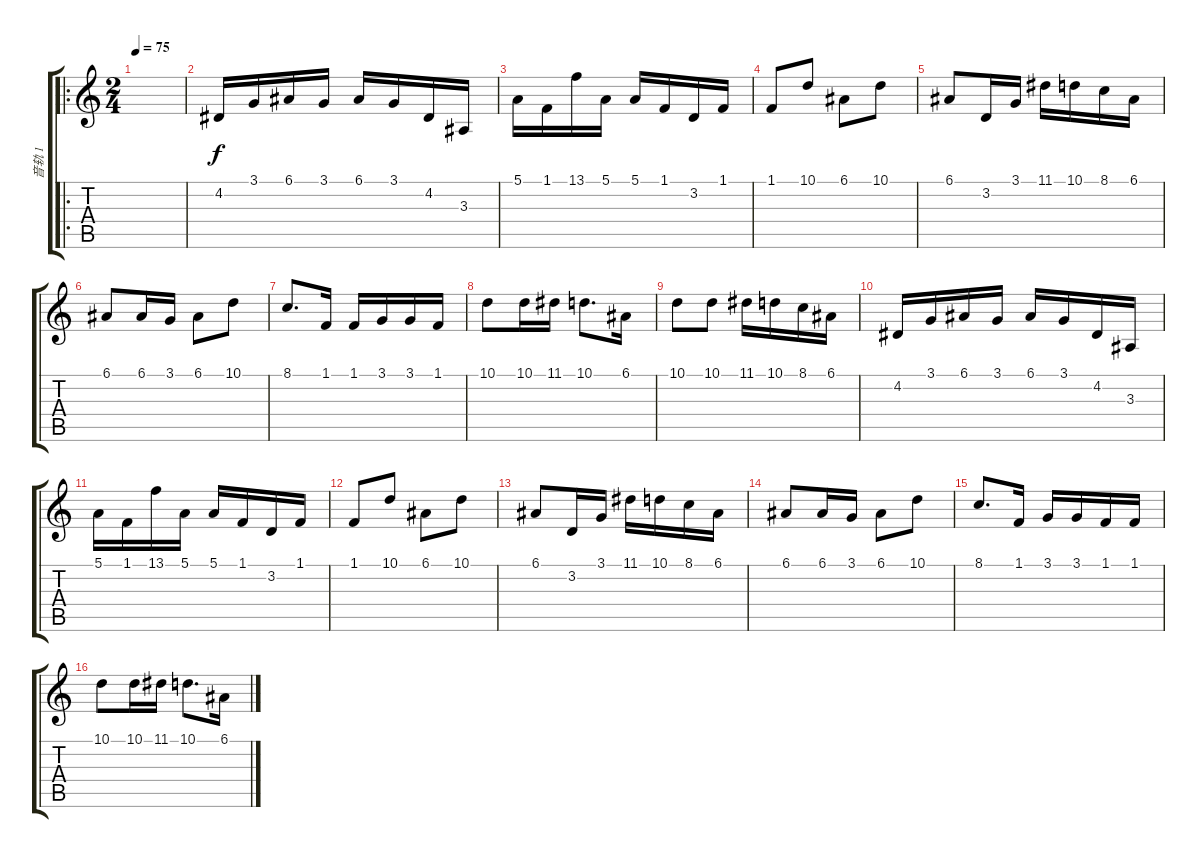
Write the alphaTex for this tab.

\track ("音轨 1" "音轨 1") {instrument vibraphone}
\staff {score tabs}
\tuning (E4 B3 G3 D3 A2 E2) {hide}
\ro
\ts (2 4)
\tempo 75
\clef g2
\ks c
|
4.2.16 3.1.16 6.1.16 3.1.16 6.1.16 3.1.16 4.2.16 3.3.16 |
5.1.16 1.1.16 13.1.16 5.1.16 5.1.16 1.1.16 3.2.16 1.1.16 |
1.1.8 10.1.8 6.1.8 10.1.8 |
6.1.8 3.2.16 3.1.16 11.1.16 10.1.16 8.1.16 6.1.16 |
6.1.8 6.1.16 3.1.16 6.1.8 10.1.8 |
8.1.8{d} 1.1.16 1.1.16 3.1.16 3.1.16 1.1.16 |
10.1.8 10.1.16 11.1.16 10.1.8{d} 6.1.16 |
10.1.8 10.1.8 11.1.16 10.1.16 8.1.16 6.1.16 |
4.2.16 3.1.16 6.1.16 3.1.16 6.1.16 3.1.16 4.2.16 3.3.16 |
5.1.16 1.1.16 13.1.16 5.1.16 5.1.16 1.1.16 3.2.16 1.1.16 |
1.1.8 10.1.8 6.1.8 10.1.8 |
6.1.8 3.2.16 3.1.16 11.1.16 10.1.16 8.1.16 6.1.16 |
6.1.8 6.1.16 3.1.16 6.1.8 10.1.8 |
8.1.8{d} 1.1.16 3.1.16 3.1.16 1.1.16 1.1.16 |
10.1.8 10.1.16 11.1.16 10.1.8{d} 6.1.16
